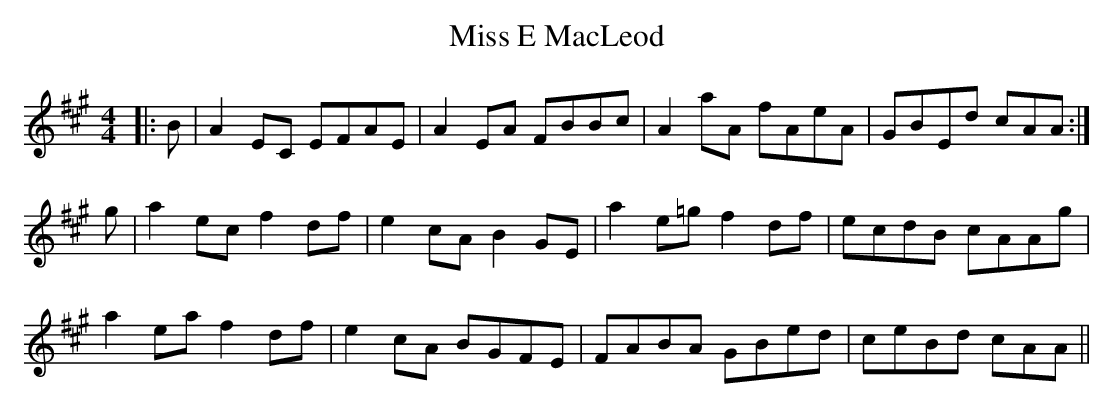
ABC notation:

X:1
T: Miss E MacLeod
M: 4/4
L: 1/8
K: Amaj
|:B|A2 EC EFAE|A2 EA FBBc|A2 aA fAeA|GBEd cAA:|
g|a2 ec f2 df|e2 cA B2 GE|a2 e=g f2 df|ecdB cAAg|
a2 ea f2 df|e2 cA BGFE|FABA GBed|ceBd cAA||
